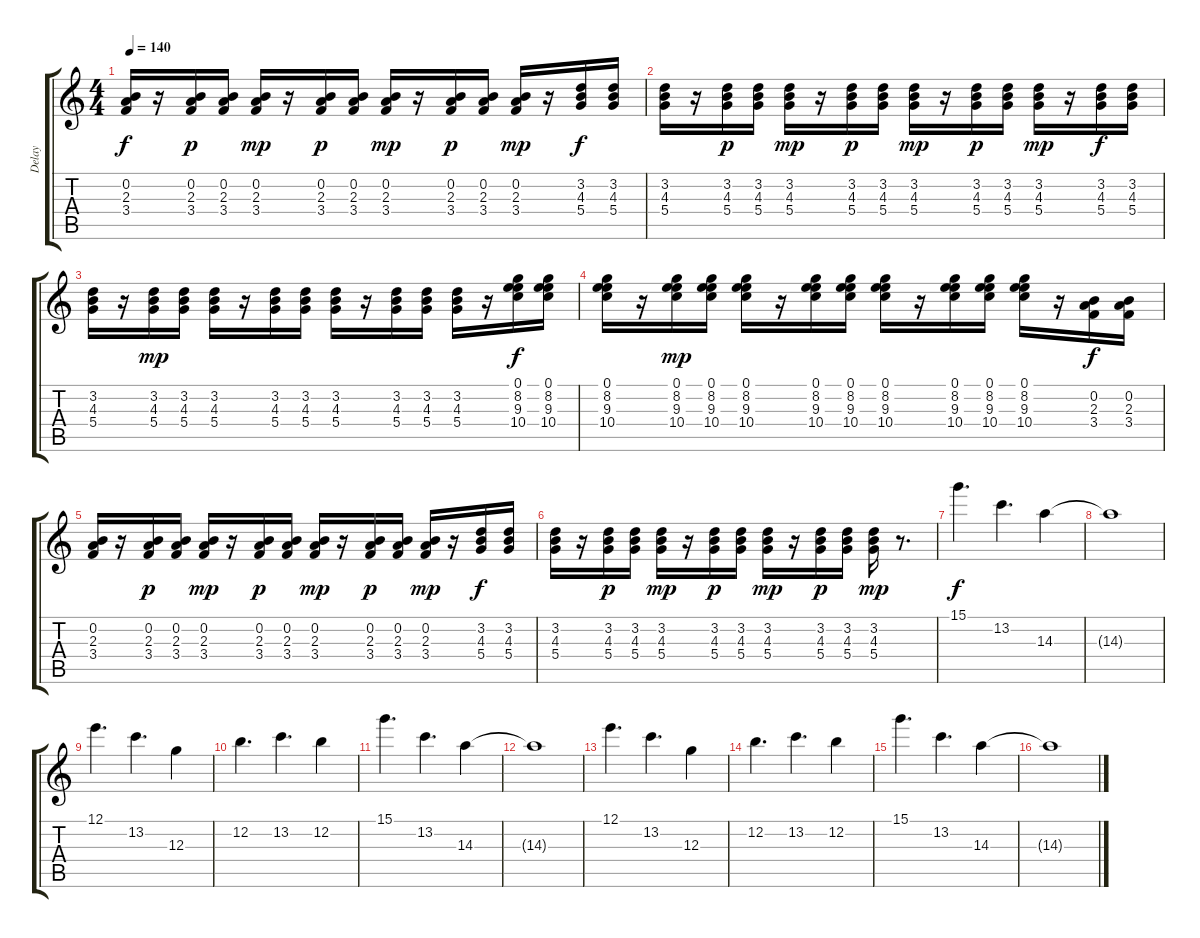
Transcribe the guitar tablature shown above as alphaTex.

\track ("Delay" "Delay") {instrument acousticguitarsteel}
\staff {score tabs}
\tuning (E4 B3 G3 D3 A2 E2) {hide}
\ts (4 4)
\tempo 140
\clef g2
\ks c
(0.2 2.3 3.4).16{dy f} r.16 (0.2 2.3 3.4).16{dy p} (0.2 2.3 3.4).16 (0.2 2.3 3.4).16{dy mp} r.16 (0.2 2.3 3.4).16{dy p} (0.2 2.3 3.4).16 (0.2 2.3 3.4).16{dy mp} r.16 (0.2 2.3 3.4).16{dy p} (0.2 2.3 3.4).16 (0.2 2.3 3.4).16{dy mp} r.16 (3.2 4.3 5.4).16{dy f} (3.2 4.3 5.4).16 |
(3.2 4.3 5.4).16 r.16 (3.2 4.3 5.4).16{dy p} (3.2 4.3 5.4).16 (3.2 4.3 5.4).16{dy mp} r.16 (3.2 4.3 5.4).16{dy p} (3.2 4.3 5.4).16 (3.2 4.3 5.4).16{dy mp} r.16 (3.2 4.3 5.4).16{dy p} (3.2 4.3 5.4).16 (3.2 4.3 5.4).16{dy mp} r.16 (3.2 4.3 5.4).16{dy f} (3.2 4.3 5.4).16 |
(3.2 4.3 5.4).16 r.16 (3.2 4.3 5.4).16{dy mp} (3.2 4.3 5.4).16 (3.2 4.3 5.4).16 r.16 (3.2 4.3 5.4).16 (3.2 4.3 5.4).16 (3.2 4.3 5.4).16 r.16 (3.2 4.3 5.4).16 (3.2 4.3 5.4).16 (3.2 4.3 5.4).16 r.16 (0.1 8.2 9.3 10.4).16{dy f} (0.1 8.2 9.3 10.4).16 |
(0.1 8.2 9.3 10.4).16 r.16 (0.1 8.2 9.3 10.4).16{dy mp} (0.1 8.2 9.3 10.4).16 (0.1 8.2 9.3 10.4).16 r.16 (0.1 8.2 9.3 10.4).16 (0.1 8.2 9.3 10.4).16 (0.1 8.2 9.3 10.4).16 r.16 (0.1 8.2 9.3 10.4).16 (0.1 8.2 9.3 10.4).16 (0.1 8.2 9.3 10.4).16 r.16 (0.2 2.3 3.4).16{dy f} (0.2 2.3 3.4).16 |
(0.2 2.3 3.4).16 r.16 (0.2 2.3 3.4).16{dy p} (0.2 2.3 3.4).16 (0.2 2.3 3.4).16{dy mp} r.16 (0.2 2.3 3.4).16{dy p} (0.2 2.3 3.4).16 (0.2 2.3 3.4).16{dy mp} r.16 (0.2 2.3 3.4).16{dy p} (0.2 2.3 3.4).16 (0.2 2.3 3.4).16{dy mp} r.16 (3.2 4.3 5.4).16{dy f} (3.2 4.3 5.4).16 |
(3.2 4.3 5.4).16 r.16 (3.2 4.3 5.4).16{dy p} (3.2 4.3 5.4).16 (3.2 4.3 5.4).16{dy mp} r.16 (3.2 4.3 5.4).16{dy p} (3.2 4.3 5.4).16 (3.2 4.3 5.4).16{dy mp} r.16 (3.2 4.3 5.4).16{dy p} (3.2 4.3 5.4).16 (3.2 4.3 5.4).16{dy mp} r.8{d} |
15.1.4{d dy f} 13.2.4{d} 14.3.4 |
14.3{t}.1 |
12.1.4{d} 13.2.4{d} 12.3.4 |
12.2.4{d} 13.2.4{d} 12.2.4 |
15.1.4{d} 13.2.4{d} 14.3.4 |
14.3{t}.1 |
12.1.4{d} 13.2.4{d} 12.3.4 |
12.2.4{d} 13.2.4{d} 12.2.4 |
15.1.4{d} 13.2.4{d} 14.3.4 |
14.3{t}.1
